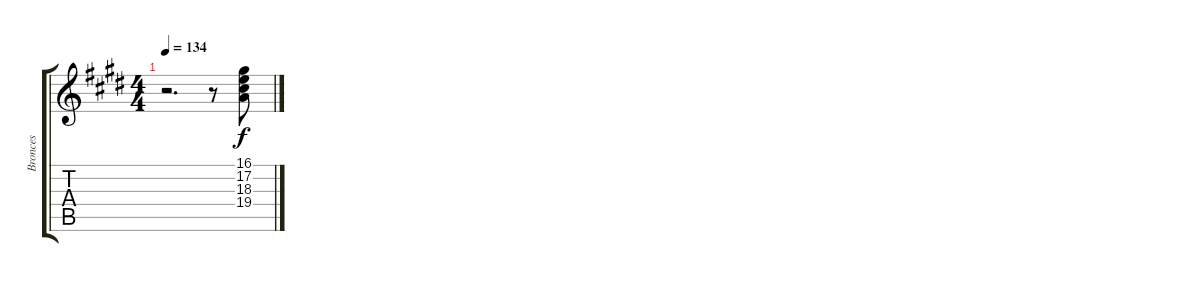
\track ("Bronces" "Bronces") {instrument brasssection}
\staff {score tabs}
\tuning (E4 B3 G3 D3 A2 E2) {hide}
\ts (4 4)
\tempo 134
\clef g2
\ks e
r.2{d dy f} r.8 (16.1 17.2 18.3 19.4).8
